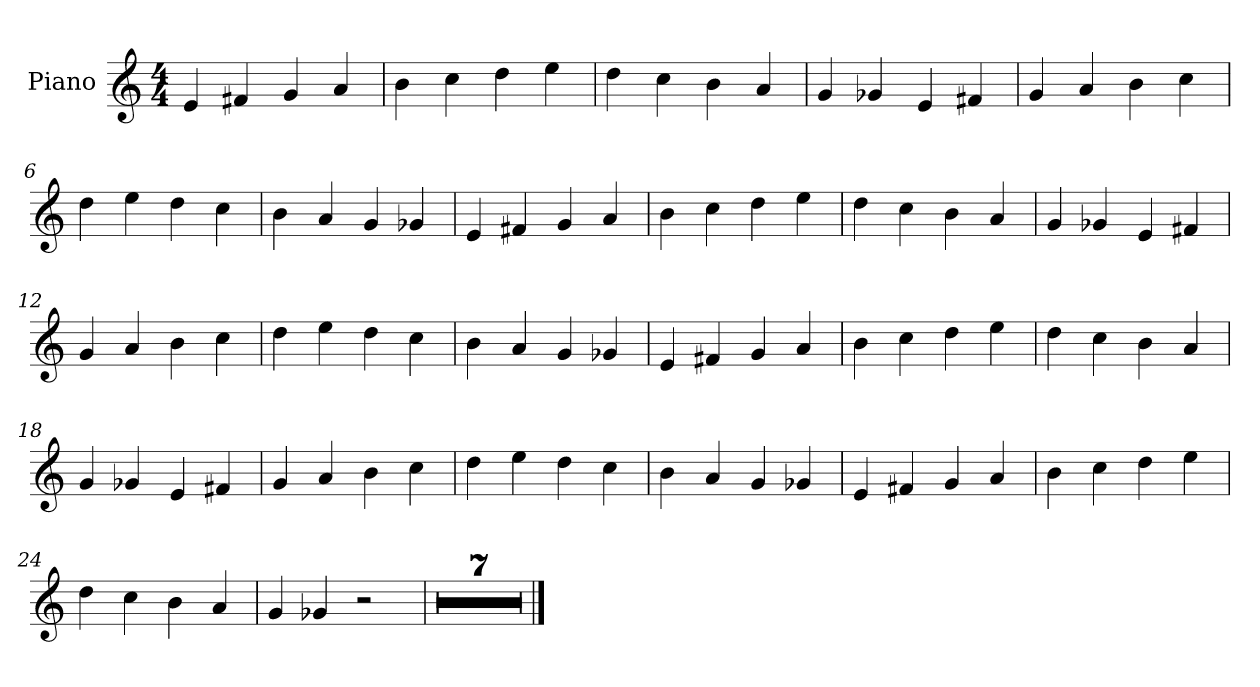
**kern
*part1
*staff1
*I"Piano
*I'Pno.
*clefG2
*k[]
*M4/4
=1
4e/
4f#X/
4g/
4a/
=2
4b\
4cc\
4dd\
4ee\
=3
4dd\
4cc\
4b\
4a/
=4
4g/
4g-X/
4e/
4f#X/
=5
4g/
4a/
4b\
4cc\
=6
4dd\
4ee\
4dd\
4cc\
=7
4b\
4a/
4g/
4g-X/
=8
4e/
4f#X/
4g/
4a/
!!LO:LB:g=z
=9
4b\
4cc\
4dd\
4ee\
=10
4dd\
4cc\
4b\
4a/
=11
4g/
4g-X/
4e/
4f#X/
=12
4g/
4a/
4b\
4cc\
=13
4dd\
4ee\
4dd\
4cc\
=14
4b\
4a/
4g/
4g-X/
=15
4e/
4f#X/
4g/
4a/
=16
4b\
4cc\
4dd\
4ee\
!!LO:LB:g=z
=17
4dd\
4cc\
4b\
4a/
=18
4g/
4g-X/
4e/
4f#X/
=19
4g/
4a/
4b\
4cc\
=20
4dd\
4ee\
4dd\
4cc\
=21
4b\
4a/
4g/
4g-X/
=22
4e/
4f#X/
4g/
4a/
=23
4b\
4cc\
4dd\
4ee\
=24
4dd\
4cc\
4b\
4a/
!!LO:LB:g=z
=25
4g/
4g-X/
2r
=26
1r
=27
1r
=28
1r
=29
1r
=30
1r
=31
1r
=32
1r
==
*-
